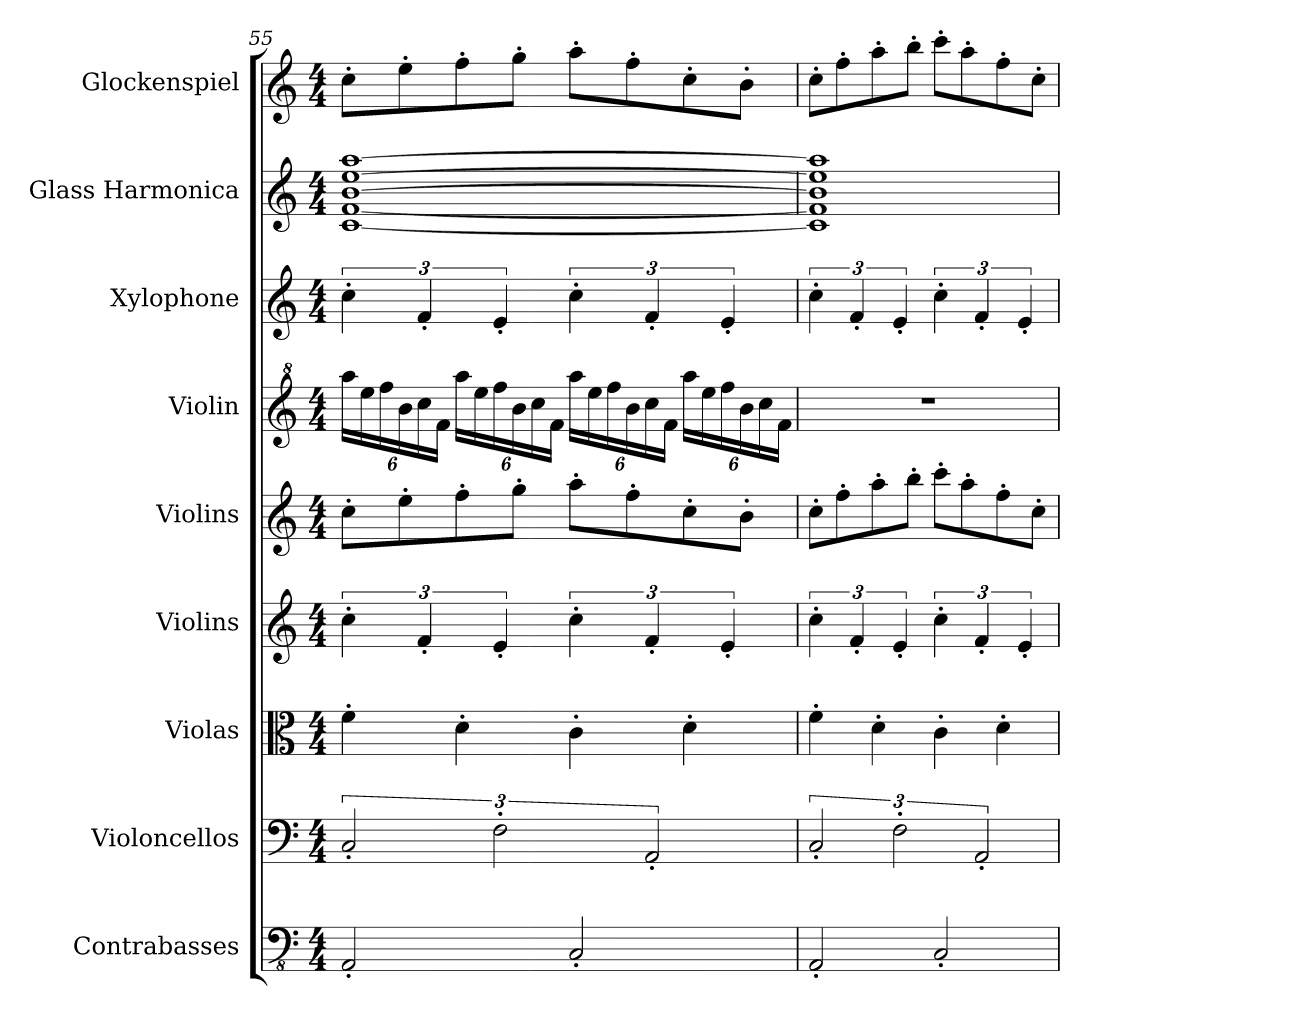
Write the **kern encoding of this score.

**kern	**kern	**kern	**kern	**kern	**kern	**kern	**kern	**kern
*part9	*part8	*part7	*part6	*part5	*part4	*part3	*part2	*part1
*staff9	*staff8	*staff7	*staff6	*staff5	*staff4	*staff3	*staff2	*staff1
*I"Contrabasses	*I"Violoncellos	*I"Violas	*I"Violins	*I"Violins	*I"Violin	*I"Xylophone	*I"Glass Harmonica	*I"Glockenspiel
*I'Cbs.	*I'Vcs.	*I'Vlas.	*I'Vlns.	*I'Vlns.	*I'Vln.	*I'Xyl.	*I'Gla. Har.	*I'Glk.
!!LO:PB:g=z
*clefFv4	*clefF4	*clefC3	*clefG2	*clefG2	*clefG^2	*clefG2	*clefG2	*clefG2
*	*	*	*	*	*	*ITrd-7c-12	*	*ITrd-14c-24
*k[]	*k[]	*k[]	*k[]	*k[]	*k[]	*k[]	*k[]	*k[]
*M4/4	*M4/4	*M4/4	*M4/4	*M4/4	*M4/4	*M4/4	*M4/4	*M4/4
*	*	*	*	*	*Xbrackettup	*	*	*
=55	=55	=55	=55	=55	=55	=55	=55	=55
2AAA'/	3C'/	4f'\	6cc'\	8cc'\L	24aaa\LL	6ccc'\	[1c [1f [1b [1ee [1aa	8cccc'\L
.	.	.	.	.	24eee\	.	.	.
.	.	.	.	.	24fff\	.	.	.
.	.	.	.	8ee'\	24bb\	.	.	8eeee'\
.	.	.	6f'/	.	24ccc\	6ff'/	.	.
.	.	.	.	.	24ff\JJ	.	.	.
.	.	4d'\	.	8ff'\	24aaa\LL	.	.	8ffff'\
.	.	.	.	.	24eee\	.	.	.
.	3F'\	.	6e'/	.	24fff\	6ee'/	.	.
.	.	.	.	8gg'\J	24bb\	.	.	8gggg'\J
.	.	.	.	.	24ccc\	.	.	.
.	.	.	.	.	24ff\JJ	.	.	.
2CC'/	.	4c'\	6cc'\	8aa'\L	24aaa\LL	6ccc'\	.	8aaaa'\L
.	.	.	.	.	24eee\	.	.	.
.	.	.	.	.	24fff\	.	.	.
.	.	.	.	8ff'\	24bb\	.	.	8ffff'\
.	3AA'/	.	6f'/	.	24ccc\	6ff'/	.	.
.	.	.	.	.	24ff\JJ	.	.	.
.	.	4d'\	.	8cc'\	24aaa\LL	.	.	8cccc'\
.	.	.	.	.	24eee\	.	.	.
.	.	.	6e'/	.	24fff\	6ee'/	.	.
.	.	.	.	8b'\J	24bb\	.	.	8bbb'\J
.	.	.	.	.	24ccc\	.	.	.
.	.	.	.	.	24ff\JJ	.	.	.
=56	=56	=56	=56	=56	=56	=56	=56	=56
2AAA'/	3C'/	4f'\	6cc'\	8cc'\L	1r	6ccc'\	1c] 1f] 1b] 1ee] 1aa]	8cccc'\L
.	.	.	.	8ff'\	.	.	.	8ffff'\
.	.	.	6f'/	.	.	6ff'/	.	.
.	.	4d'\	.	8aa'\	.	.	.	8aaaa'\
.	3F'\	.	6e'/	.	.	6ee'/	.	.
.	.	.	.	8bb'\J	.	.	.	8bbbb'\J
2CC'/	.	4c'\	6cc'\	8ccc'\L	.	6ccc'\	.	8ccccc'\L
.	.	.	.	8aa'\	.	.	.	8aaaa'\
.	3AA'/	.	6f'/	.	.	6ff'/	.	.
.	.	4d'\	.	8ff'\	.	.	.	8ffff'\
.	.	.	6e'/	.	.	6ee'/	.	.
.	.	.	.	8cc'\J	.	.	.	8cccc'\J
=	=	=	=	=	=	=	=	=
*-	*-	*-	*-	*-	*-	*-	*-	*-
